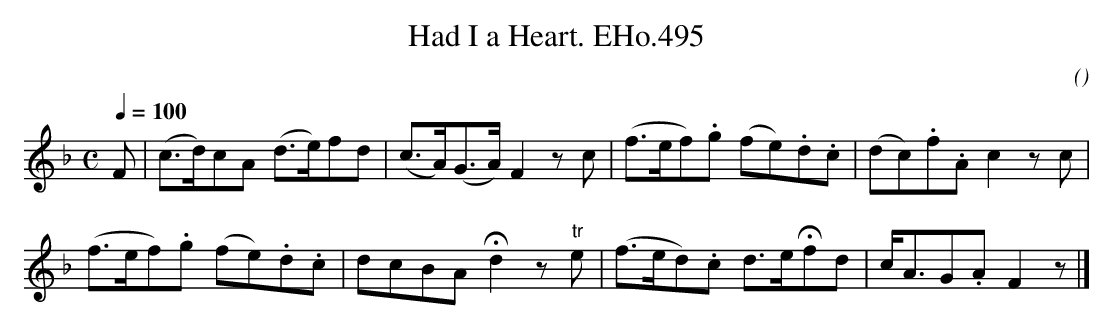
X:1
T:Had I a Heart. EHo.495
M:C
L:1/8
Q:1/4=100
C:
O:
K:F
YF | (c>d)cA (d>e)fd | (c>A)(G>A)  F2zc | (f>ef).g (fe).d.c | (dc).f.A c2zc |
(f>ef).g (fe).d.c | dcBA !fermata!d2z"tr"e | (f>ed).c d>e!fermata!fd | c<AG.AF2z |]
